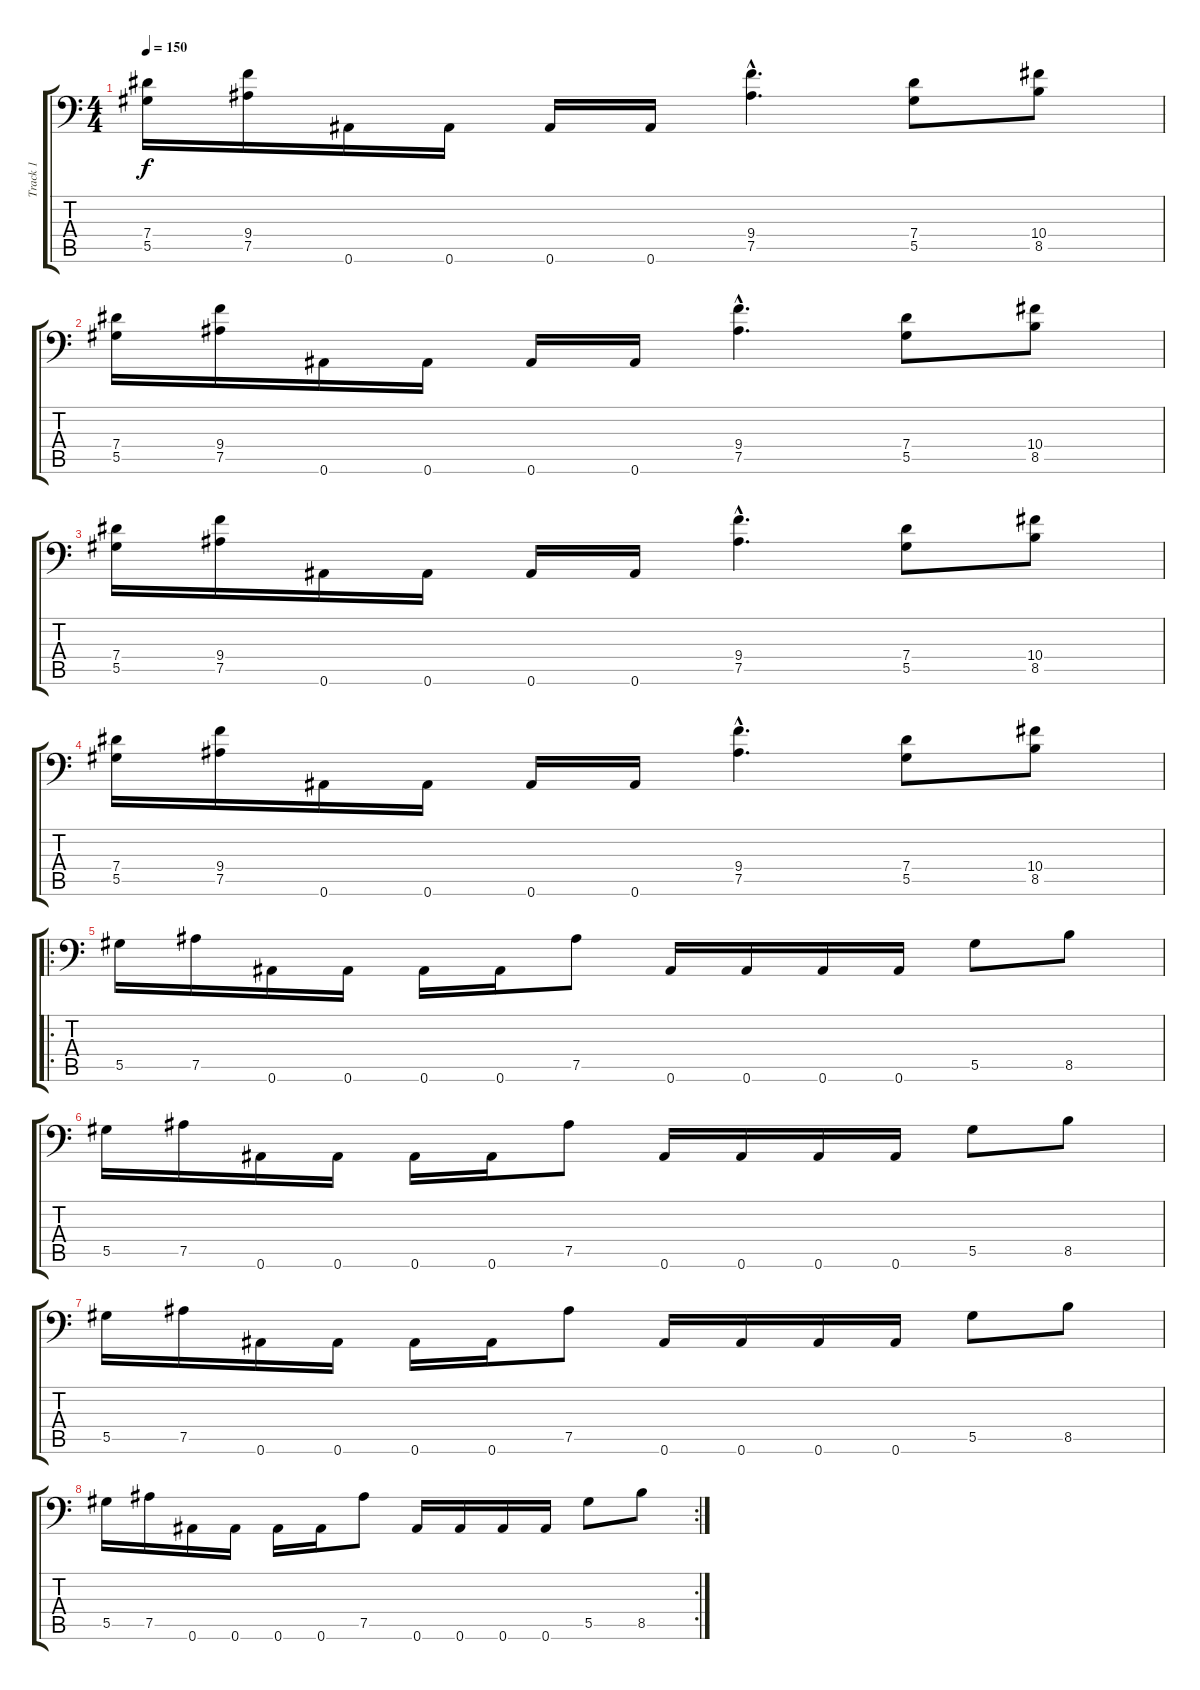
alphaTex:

\track ("Track 1" "Track 1") {instrument distortionguitar}
\staff {score tabs}
\tuning (Bb3 F3 Db3 Ab2 Eb2 Bb1) {hide}
\ts (4 4)
\tempo 150
\clef f4
\ks c
(7.4 5.5).16{dy f} (9.4 7.5).16 0.6.16 0.6.16 0.6.16 0.6.16 (9.4{hac} 7.5{hac}).4{d} (7.4 5.5).8 (10.4 8.5).8 |
(7.4 5.5).16 (9.4 7.5).16 0.6.16 0.6.16 0.6.16 0.6.16 (9.4{hac} 7.5{hac}).4{d} (7.4 5.5).8 (10.4 8.5).8 |
(7.4 5.5).16 (9.4 7.5).16 0.6.16 0.6.16 0.6.16 0.6.16 (9.4{hac} 7.5{hac}).4{d} (7.4 5.5).8 (10.4 8.5).8 |
(7.4 5.5).16 (9.4 7.5).16 0.6.16 0.6.16 0.6.16 0.6.16 (9.4{hac} 7.5{hac}).4{d} (7.4 5.5).8 (10.4 8.5).8 |
\ro
5.5.16 7.5.16 0.6.16 0.6.16 0.6.16 0.6.16 7.5.8 0.6.16 0.6.16 0.6.16 0.6.16 5.5.8 8.5.8 |
5.5.16 7.5.16 0.6.16 0.6.16 0.6.16 0.6.16 7.5.8 0.6.16 0.6.16 0.6.16 0.6.16 5.5.8 8.5.8 |
5.5.16 7.5.16 0.6.16 0.6.16 0.6.16 0.6.16 7.5.8 0.6.16 0.6.16 0.6.16 0.6.16 5.5.8 8.5.8 |
\rc 2
5.5.16 7.5.16 0.6.16 0.6.16 0.6.16 0.6.16 7.5.8 0.6.16 0.6.16 0.6.16 0.6.16 5.5.8 8.5.8
